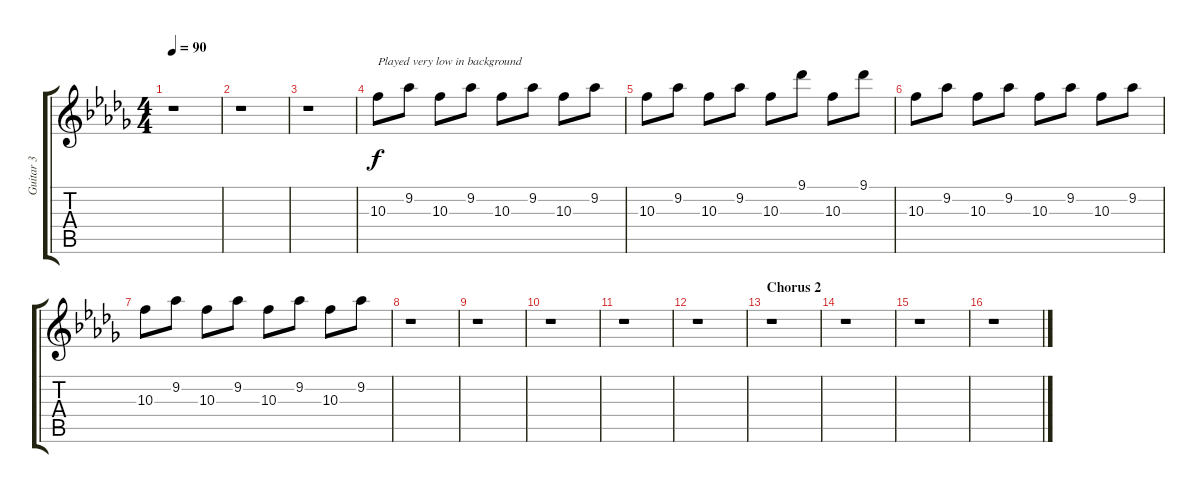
\track ("Guitar 3" "Guitar 3") {instrument acousticguitarnylon}
\staff {score tabs}
\tuning (E4 B3 G3 D3 A2 E2) {hide}
\ts (4 4)
\tempo 90
\clef g2
\ks db
r.1{dy f} |
r.1 |
r.1 |
10.3.8{txt "Played very low in background" volume 8 instrument acousticguitarnylon} 9.2.8 10.3.8 9.2.8 10.3.8 9.2.8 10.3.8 9.2.8 |
10.3.8 9.2.8 10.3.8 9.2.8 10.3.8 9.1.8 10.3.8 9.1.8 |
10.3.8 9.2.8 10.3.8 9.2.8 10.3.8 9.2.8 10.3.8 9.2.8 |
10.3.8 9.2.8 10.3.8 9.2.8 10.3.8 9.2.8 10.3.8 9.2.8 |
r.1 |
r.1 |
r.1 |
r.1 |
r.1 |
\section ("" "Chorus 2")
r.1 |
r.1 |
r.1 |
r.1
